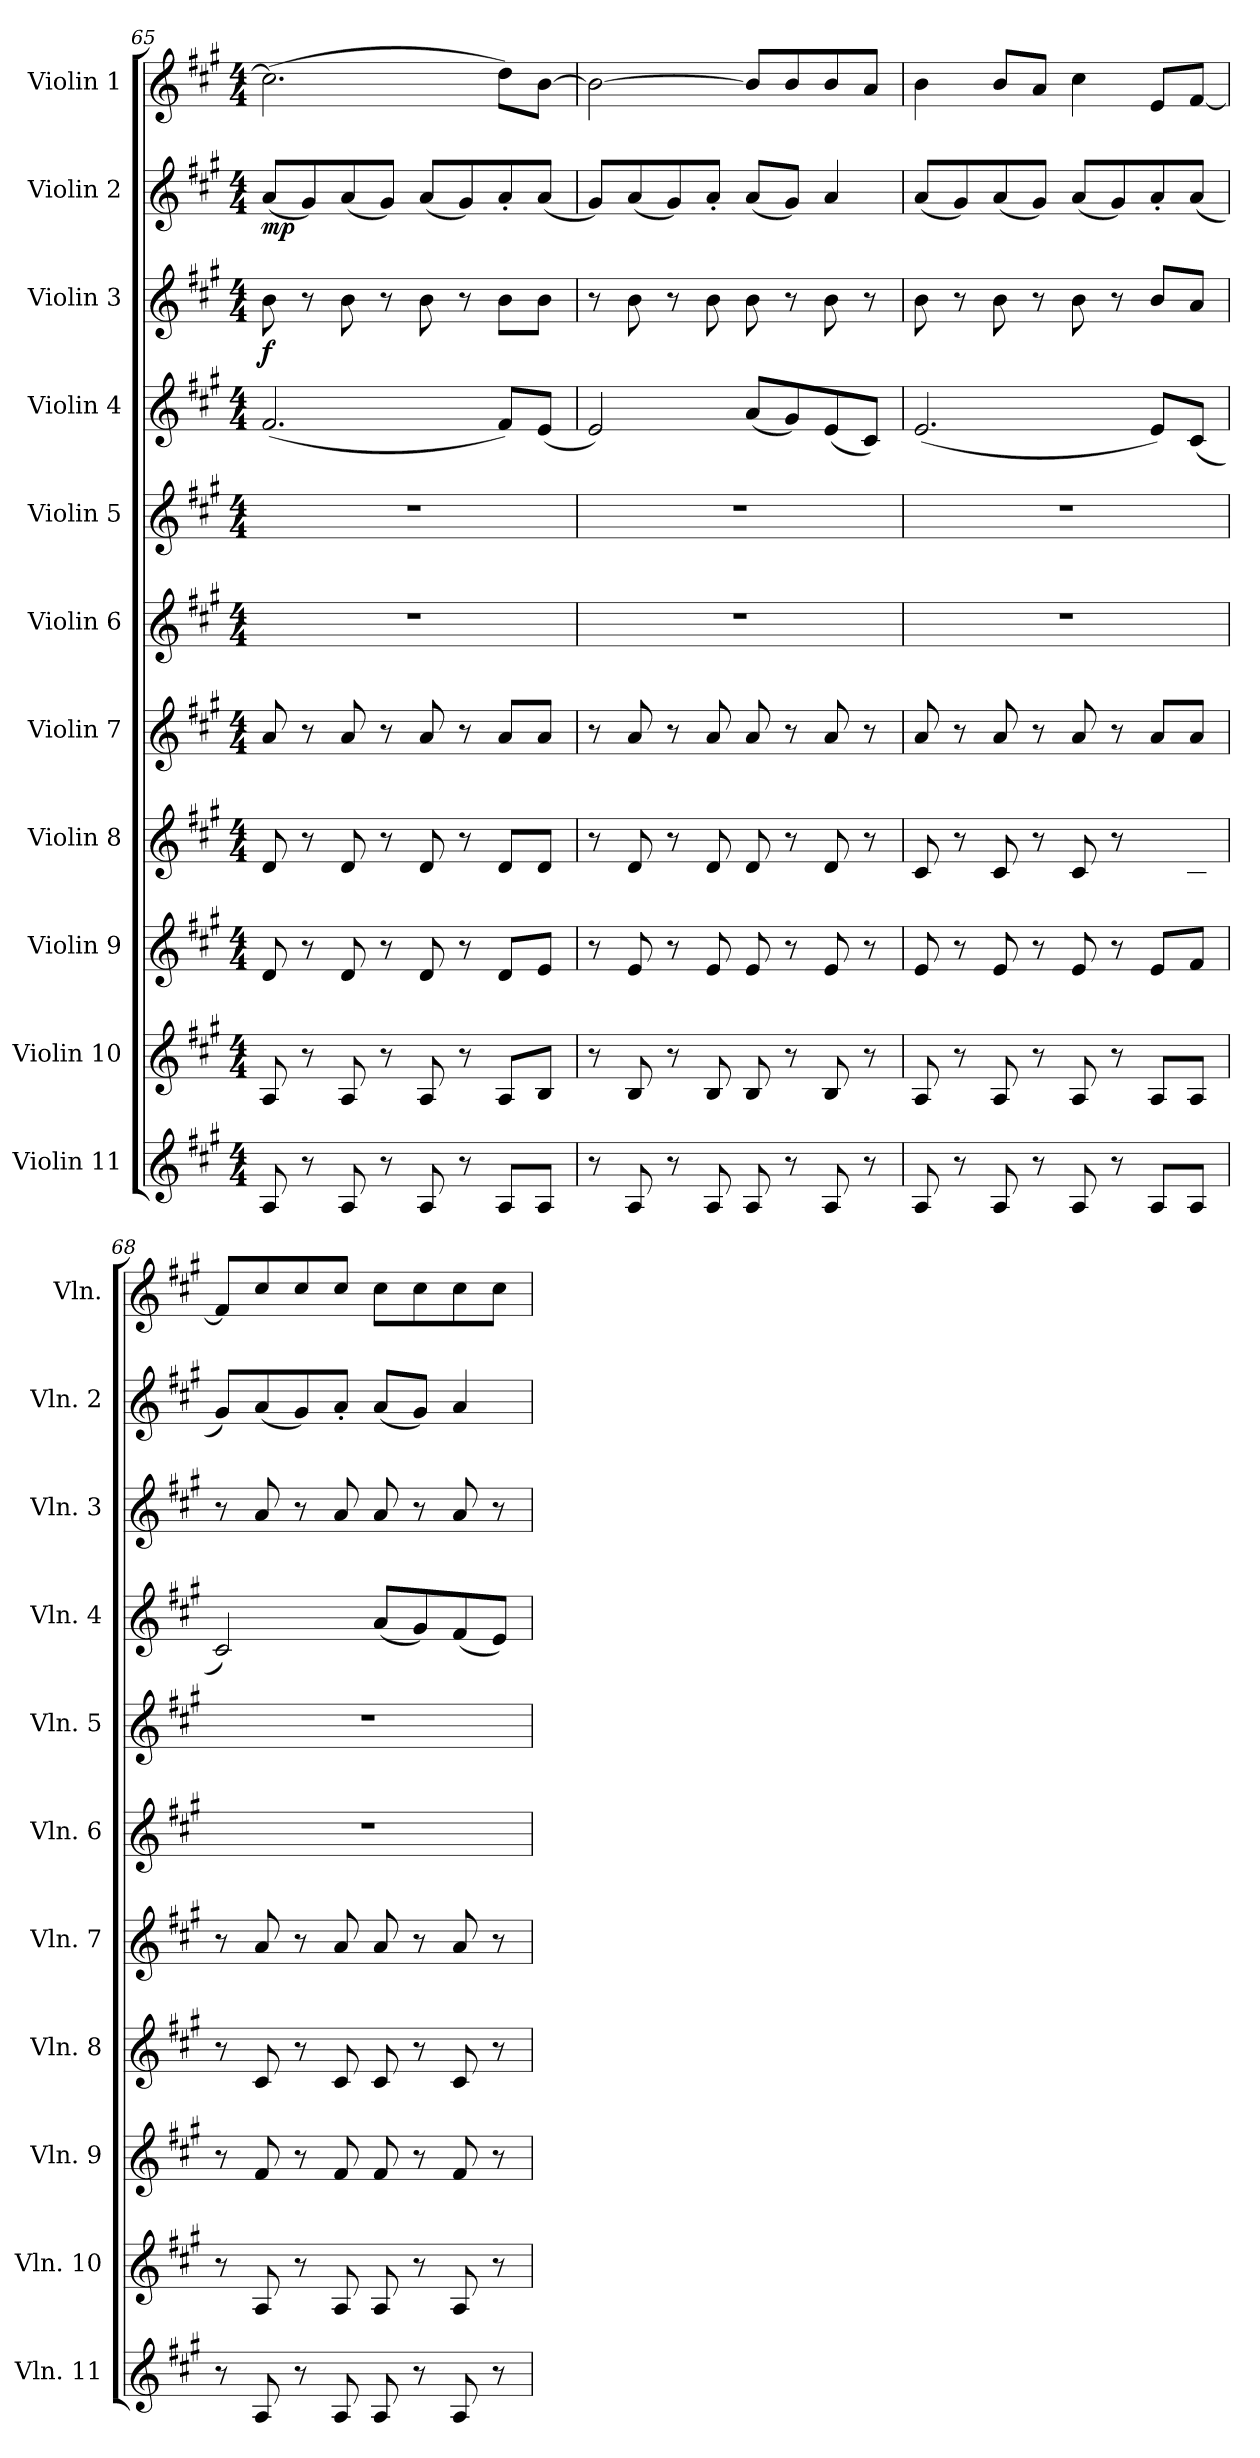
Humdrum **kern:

**kern	**kern	**kern	**kern	**kern	**kern	**kern	**kern	**kern	**dynam	**kern	**dynam	**kern
*part11	*part10	*part9	*part8	*part7	*part6	*part5	*part4	*part3	*part3	*part2	*part2	*part1
*staff11	*staff10	*staff9	*staff8	*staff7	*staff6	*staff5	*staff4	*staff3	*staff3	*staff2	*staff2	*staff1
*I"Violin 11	*I"Violin 10	*I"Violin 9	*I"Violin 8	*I"Violin 7	*I"Violin 6	*I"Violin 5	*I"Violin 4	*I"Violin 3	*	*I"Violin 2	*	*I"Violin 1
*I'Vln. 11	*I'Vln. 10	*I'Vln. 9	*I'Vln. 8	*I'Vln. 7	*I'Vln. 6	*I'Vln. 5	*I'Vln. 4	*I'Vln. 3	*	*I'Vln. 2	*	*I'Vln.
!!LO:PB:g=z
*clefG2	*clefG2	*clefG2	*clefG2	*clefG2	*clefG2	*clefG2	*clefG2	*clefG2	*	*clefG2	*	*clefG2
*k[f#c#g#]	*k[f#c#g#]	*k[f#c#g#]	*k[f#c#g#]	*k[f#c#g#]	*k[f#c#g#]	*k[f#c#g#]	*k[f#c#g#]	*k[f#c#g#]	*	*k[f#c#g#]	*	*k[f#c#g#]
*M4/4	*M4/4	*M4/4	*M4/4	*M4/4	*M4/4	*M4/4	*M4/4	*M4/4	*	*M4/4	*	*M4/4
=65	=65	=65	=65	=65	=65	=65	=65	=65	=65	=65	=65	=65
!	!	!	!	!	!	!	!	!	!LO:DY:b	!	!LO:DY:b	!
8A/	8A/	8d/	8d/	8a/	1r	1r	(<2.f#/	8b\	f	(<8a/L	mp	(>2.cc#\]
8r	8r	8r	8r	8r	.	.	.	8r	.	8g#/)	.	.
8A/	8A/	8d/	8d/	8a/	.	.	.	8b\	.	(<8a/	.	.
8r	8r	8r	8r	8r	.	.	.	8r	.	8g#/J)	.	.
8A/	8A/	8d/	8d/	8a/	.	.	.	8b\	.	(<8a/L	.	.
8r	8r	8r	8r	8r	.	.	.	8r	.	8g#/)	.	.
8A/L	8A/L	8d/L	8d/L	8a/L	.	.	8f#/L)	8b\L	.	8a'/	.	8dd\L)
8A/J	8B/J	8e/J	8d/J	8a/J	.	.	(<8e/J	8b\J	.	(<8a/J	.	[8b\J
=66	=66	=66	=66	=66	=66	=66	=66	=66	=66	=66	=66	=66
8r	8r	8r	8r	8r	1r	1r	2e/)	8r	.	8g#/L)	.	2b\_
8A/	8B/	8e/	8d/	8a/	.	.	.	8b\	.	(<8a/	.	.
8r	8r	8r	8r	8r	.	.	.	8r	.	8g#/)	.	.
8A/	8B/	8e/	8d/	8a/	.	.	.	8b\	.	8a'/J	.	.
8A/	8B/	8e/	8d/	8a/	.	.	(<8a/L	8b\	.	(<8a/L	.	8b/L]
8r	8r	8r	8r	8r	.	.	8g#/)	8r	.	8g#/J)	.	8b/
8A/	8B/	8e/	8d/	8a/	.	.	(<8e/	8b\	.	4a/	.	8b/
8r	8r	8r	8r	8r	.	.	8c#/J)	8r	.	.	.	8a/J
=67	=67	=67	=67	=67	=67	=67	=67	=67	=67	=67	=67	=67
8A/	8A/	8e/	8c#/	8a/	1r	1r	(<2.e/	8b\	.	(<8a/L	.	4b\
8r	8r	8r	8r	8r	.	.	.	8r	.	8g#/)	.	.
8A/	8A/	8e/	8c#/	8a/	.	.	.	8b\	.	(<8a/	.	8b/L
8r	8r	8r	8r	8r	.	.	.	8r	.	8g#/J)	.	8a/J
8A/	8A/	8e/	8c#/	8a/	.	.	.	8b\	.	(<8a/L	.	4cc#\
8r	8r	8r	8r	8r	.	.	.	8r	.	8g#/)	.	.
8A/L	8A/L	8e/L	8c#/Lyy	8a/L	.	.	8e/L)	8b/L	.	8a'/	.	8e/L
8A/J	8A/J	8f#/J	8c#/J	8a/J	.	.	(<8c#/J	8a/J	.	(<8a/J	.	[8f#/J
=68	=68	=68	=68	=68	=68	=68	=68	=68	=68	=68	=68	=68
8r	8r	8r	8r	8r	1r	1r	2c#/)	8r	.	8g#/L)	.	8f#/L]
8A/	8A/	8f#/	8c#/	8a/	.	.	.	8a/	.	(<8a/	.	8cc#/
8r	8r	8r	8r	8r	.	.	.	8r	.	8g#/)	.	8cc#/
8A/	8A/	8f#/	8c#/	8a/	.	.	.	8a/	.	8a'/J	.	8cc#/J
8A/	8A/	8f#/	8c#/	8a/	.	.	(<8a/L	8a/	.	(<8a/L	.	8cc#\L
8r	8r	8r	8r	8r	.	.	8g#/)	8r	.	8g#/J)	.	8cc#\
8A/	8A/	8f#/	8c#/	8a/	.	.	(<8f#/	8a/	.	4a/	.	8cc#\
8r	8r	8r	8r	8r	.	.	8e/J)	8r	.	.	.	8cc#\J
=	=	=	=	=	=	=	=	=	=	=	=	=
*-	*-	*-	*-	*-	*-	*-	*-	*-	*-	*-	*-	*-
